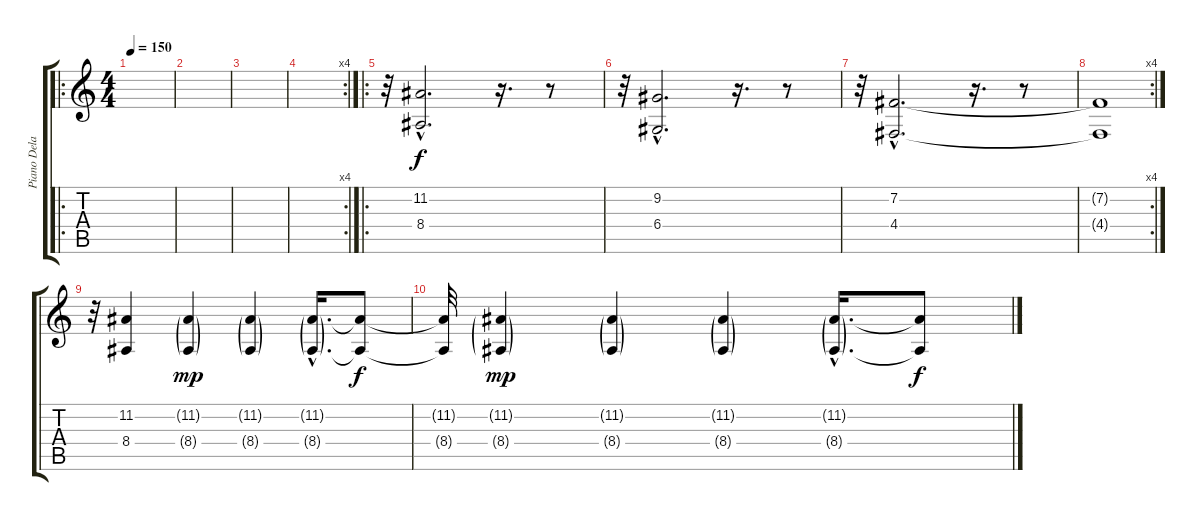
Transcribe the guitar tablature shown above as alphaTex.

\track ("Piano Delay" "Piano Dela") {instrument acousticgrandpiano}
\staff {score tabs}
\tuning (E4 B3 G3 D3 A2 E2) {hide}
\ro
\ts (4 4)
\tempo 150
\clef g2
\ks c
|
|
|
\rc 4
|
\ro
r.32 (11.2{hac} 8.4{hac}).2{d} r.16{d} r.8 |
r.32 (9.2{hac} 6.4{hac}).2{d} r.16{d} r.8 |
r.32 (7.2{hac} 4.4{hac}).2{d} r.16{d} r.8 |
\rc 4
(7.2{t} 4.4{t}).1 |
r.32 (11.2 8.4).4 (11.2{g} 8.4{g}).4{dy mp} (11.2{g} 8.4{g}).4 (11.2{g hac} 8.4{g hac}).16{d} (11.2{t} 8.4{t}).8{dy f} |
(11.2{t} 8.4{t}).32 (11.2{g} 8.4{g}).4{dy mp} (11.2{g} 8.4{g}).4 (11.2{g} 8.4{g}).4 (11.2{g hac} 8.4{g hac}).16{d} (11.2{t} 8.4{t}).8{dy f}
